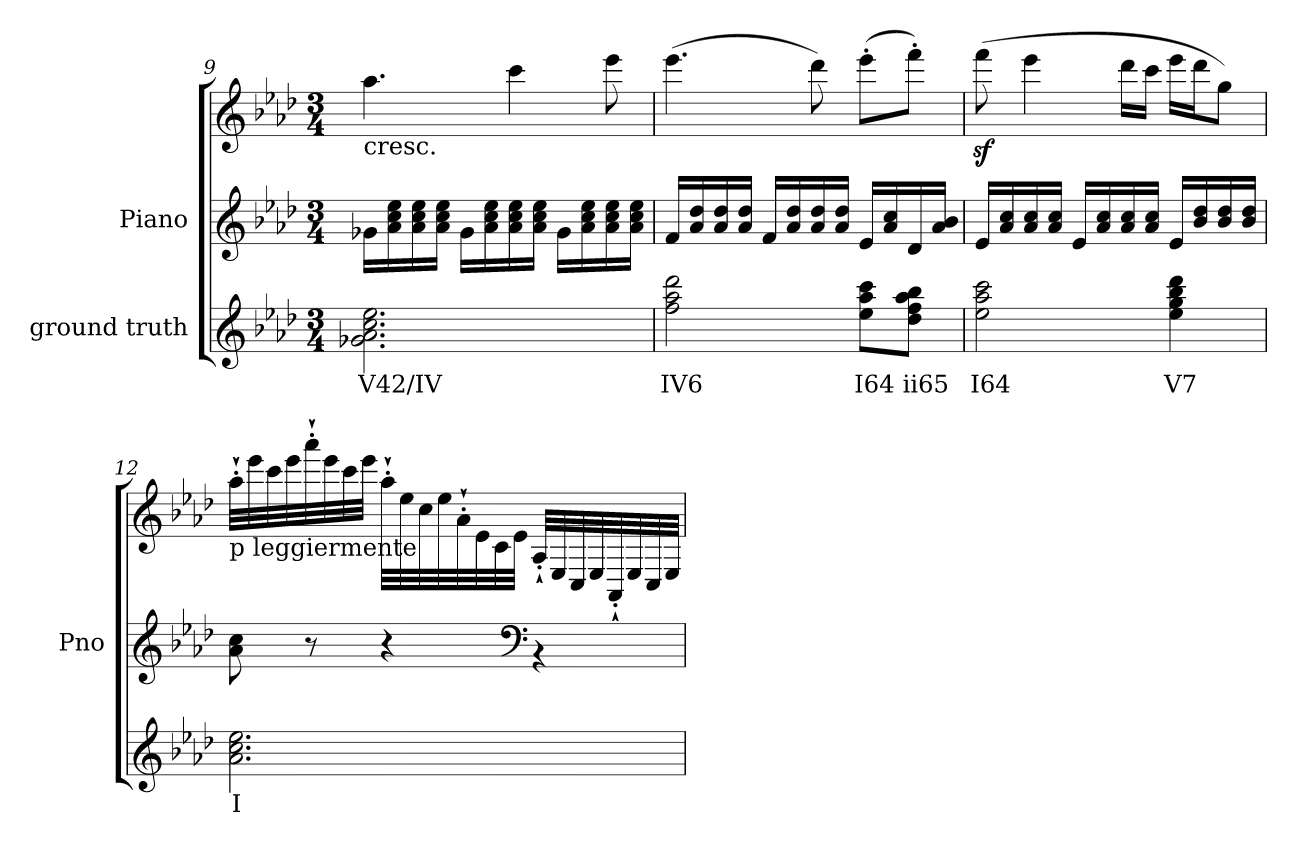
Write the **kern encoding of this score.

**kern	**text	**kern	**kern
*part2	*part2	*part1	*part1
*staff3	*staff3	*staff2	*staff1
*I"ground truth	*	*I"Piano	*
*	*	*I'Pno	*
!!LO:LB:g=z
*	*	*clefG2	*clefG2
*k[b-e-a-d-]	*	*k[b-e-a-d-]	*k[b-e-a-d-]
*A-:	*	*A-:	*A-:
*M3/4	*	*M3/4	*M3/4
=9	=9	=9	=9
!	!	!	!LO:TX:b:t=cresc.
2.g-X 2.a- 2.cc 2.ee-	V42/IV	16g-X\LL	4.aa-\
.	.	16a-\ 16cc\ 16ee-\	.
.	.	16a-\ 16cc\ 16ee-\	.
.	.	16a-\ 16cc\ 16ee-\JJ	.
.	.	16g-\LL	.
.	.	16a-\ 16cc\ 16ee-\	.
.	.	16a-\ 16cc\ 16ee-\	4ccc\
.	.	16a-\ 16cc\ 16ee-\JJ	.
.	.	16g-\LL	.
.	.	16a-\ 16cc\ 16ee-\	.
.	.	16a-\ 16cc\ 16ee-\	8eee-\
.	.	16a-\ 16cc\ 16ee-\JJ	.
=10	=10	=10	=10
2ff 2aa- 2ddd-	IV6	16f/LL	(>4.eee-\
.	.	16a-/ 16dd-/	.
.	.	16a-/ 16dd-/	.
.	.	16a-/ 16dd-/JJ	.
.	.	16f/LL	.
.	.	16a-/ 16dd-/	.
.	.	16a-/ 16dd-/	8ddd-\)
.	.	16a-/ 16dd-/JJ	.
8ee- 8aa- 8cccL	I64	16e-/LL	(>8eee-'\L
.	.	16a-/ 16cc/	.
8dd- 8ff 8aa- 8bb-J	ii65	16d-/	8fff'\J)
.	.	16a-/ 16b-/JJ	.
=11	=11	=11	=11
2ee- 2aa- 2ccc	I64	16e-/LL	(>8fffz<\
.	.	16a-/ 16cc/	.
.	.	16a-/ 16cc/	4eee-\
.	.	16a-/ 16cc/JJ	.
.	.	16e-/LL	.
.	.	16a-/ 16cc/	.
.	.	16a-/ 16cc/	16ddd-\LL
.	.	16a-/ 16cc/JJ	16ccc\JJ
4ee- 4gg 4bb- 4ddd-	V7	16e-/LL	16eee-\LL
.	.	16b-/ 16dd-/	16ddd-\J
.	.	16b-/ 16dd-/	8gg\J)
.	.	16b-/ 16dd-/JJ	.
!!LO:LB:g=z
=12	=12	=12	=12
!	!	!	!LO:TX:b:t=p leggiermente
2.a- 2.cc 2.ee-	I	8a-\ 8cc\	32aa-'`\LLL
.	.	.	32eee-\
.	.	.	32ccc\
.	.	.	32eee-\
.	.	8r	32aaa-'`\
.	.	.	32eee-\
.	.	.	32ccc\
.	.	.	32eee-\JJJ
.	.	4r	32aa-'`\LLL
.	.	.	32ee-\
.	.	.	32cc\
.	.	.	32ee-\
.	.	.	32a-'`\
.	.	.	32e-\
.	.	.	32c\
.	.	.	32e-\JJJ
*	*	*clefF4	*
.	.	4rBB	32A-'`/LLL
.	.	.	32E-/
.	.	.	32C/
.	.	.	32E-/
.	.	.	32AA-'`/
.	.	.	32E-/
.	.	.	32C/
.	.	.	32E-/JJJ
=	=	=	=
*-	*-	*-	*-
